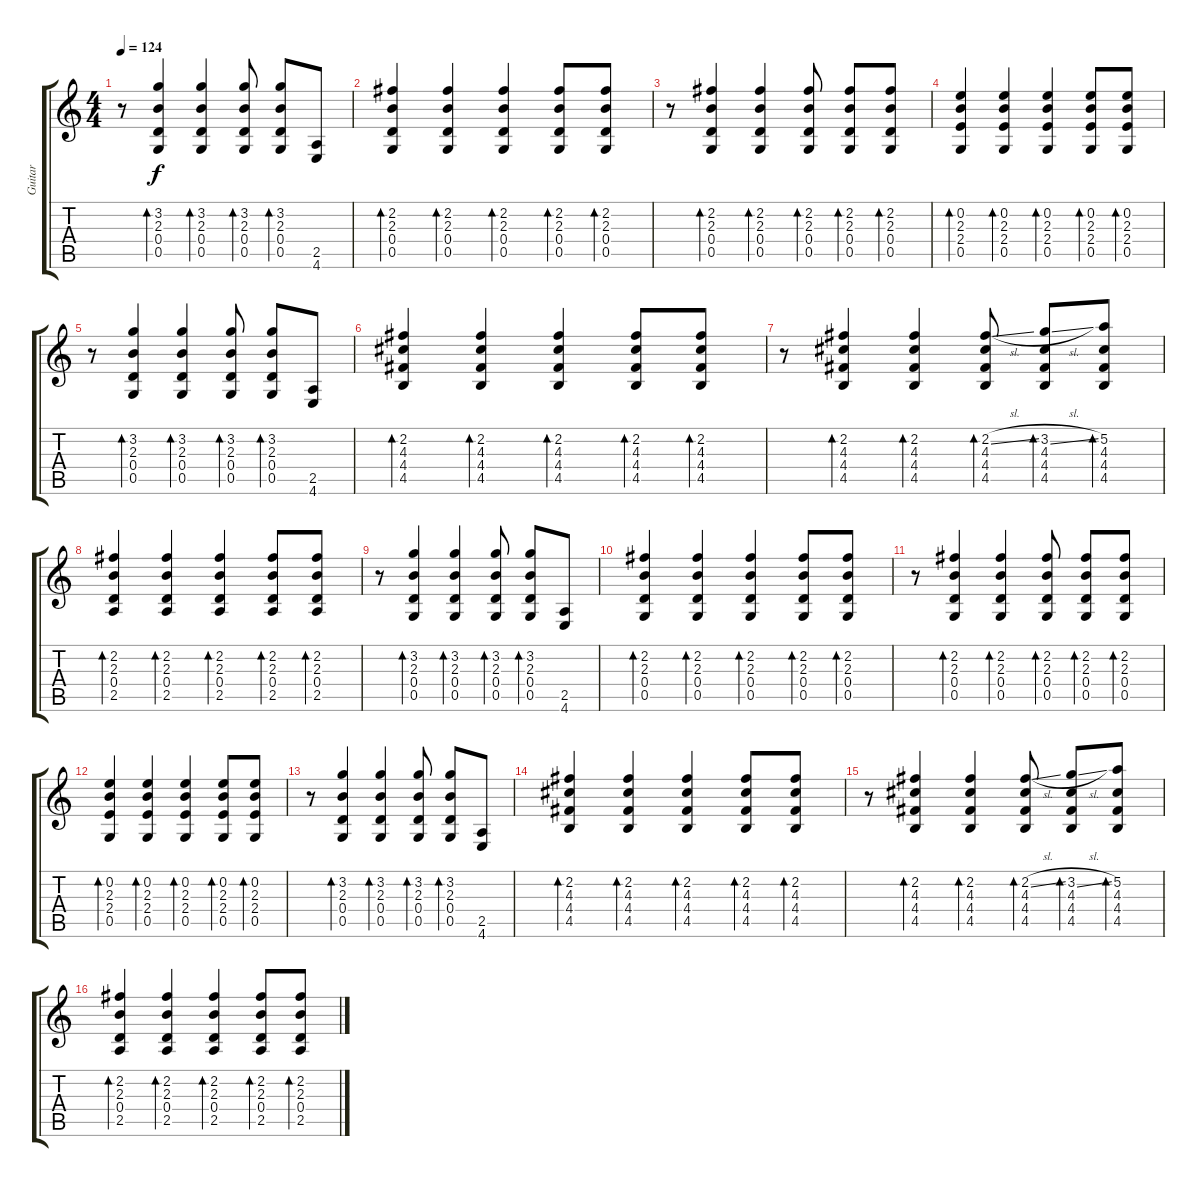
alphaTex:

\track ("Guitar" "Guitar") {instrument distortionguitar}
\staff {score tabs}
\tuning (G4 E4 A3 D3 G2 C2) {hide}
\ts (4 4)
\tempo 124
\clef g2
\ks c
r.8{dy f} (3.2 2.3 0.4 0.5).4{bd 60} (3.2 2.3 0.4 0.5).4{bd 60} (3.2 2.3 0.4 0.5).8{bd 60} (3.2 2.3 0.4 0.5).8{bd 60} (2.5 4.6).8 |
(2.2 2.3 0.4 0.5).4{bd 60} (2.2 2.3 0.4 0.5).4{bd 60} (2.2 2.3 0.4 0.5).4{bd 60} (2.2 2.3 0.4 0.5).8{bd 60} (2.2 2.3 0.4 0.5).8{bd 60} |
r.8 (2.2 2.3 0.4 0.5).4{bd 60} (2.2 2.3 0.4 0.5).4{bd 60} (2.2 2.3 0.4 0.5).8{bd 60} (2.2 2.3 0.4 0.5).8{bd 60} (2.2 2.3 0.4 0.5).8{bd 60} |
(0.2 2.3 2.4 0.5).4{bd 60} (0.2 2.3 2.4 0.5).4{bd 60} (0.2 2.3 2.4 0.5).4{bd 60} (0.2 2.3 2.4 0.5).8{bd 60} (0.2 2.3 2.4 0.5).8{bd 60} |
r.8 (3.2 2.3 0.4 0.5).4{bd 60} (3.2 2.3 0.4 0.5).4{bd 60} (3.2 2.3 0.4 0.5).8{bd 60} (3.2 2.3 0.4 0.5).8{bd 60} (2.5 4.6).8 |
(2.2 4.3 4.4 4.5).4{bd 60} (2.2 4.3 4.4 4.5).4{bd 60} (2.2 4.3 4.4 4.5).4{bd 60} (2.2 4.3 4.4 4.5).8{bd 60} (2.2 4.3 4.4 4.5).8{bd 60} |
r.8 (2.2 4.3 4.4 4.5).4{bd 60} (2.2 4.3 4.4 4.5).4{bd 60} (2.2{sl} 4.3 4.4 4.5).8{bd 60} (3.2{sl} 4.3 4.4 4.5).8{bd 60} (5.2 4.3 4.4 4.5).8{bd 60} |
(2.2 2.3 0.4 2.5).4{bd 60} (2.2 2.3 0.4 2.5).4{bd 60} (2.2 2.3 0.4 2.5).4{bd 60} (2.2 2.3 0.4 2.5).8{bd 60} (2.2 2.3 0.4 2.5).8{bd 60} |
r.8 (3.2 2.3 0.4 0.5).4{bd 60} (3.2 2.3 0.4 0.5).4{bd 60} (3.2 2.3 0.4 0.5).8{bd 60} (3.2 2.3 0.4 0.5).8{bd 60} (2.5 4.6).8 |
(2.2 2.3 0.4 0.5).4{bd 60} (2.2 2.3 0.4 0.5).4{bd 60} (2.2 2.3 0.4 0.5).4{bd 60} (2.2 2.3 0.4 0.5).8{bd 60} (2.2 2.3 0.4 0.5).8{bd 60} |
r.8 (2.2 2.3 0.4 0.5).4{bd 60} (2.2 2.3 0.4 0.5).4{bd 60} (2.2 2.3 0.4 0.5).8{bd 60} (2.2 2.3 0.4 0.5).8{bd 60} (2.2 2.3 0.4 0.5).8{bd 60} |
(0.2 2.3 2.4 0.5).4{bd 60} (0.2 2.3 2.4 0.5).4{bd 60} (0.2 2.3 2.4 0.5).4{bd 60} (0.2 2.3 2.4 0.5).8{bd 60} (0.2 2.3 2.4 0.5).8{bd 60} |
r.8 (3.2 2.3 0.4 0.5).4{bd 60} (3.2 2.3 0.4 0.5).4{bd 60} (3.2 2.3 0.4 0.5).8{bd 60} (3.2 2.3 0.4 0.5).8{bd 60} (2.5 4.6).8 |
(2.2 4.3 4.4 4.5).4{bd 60} (2.2 4.3 4.4 4.5).4{bd 60} (2.2 4.3 4.4 4.5).4{bd 60} (2.2 4.3 4.4 4.5).8{bd 60} (2.2 4.3 4.4 4.5).8{bd 60} |
r.8 (2.2 4.3 4.4 4.5).4{bd 60} (2.2 4.3 4.4 4.5).4{bd 60} (2.2{sl} 4.3 4.4 4.5).8{bd 60} (3.2{sl} 4.3 4.4 4.5).8{bd 60} (5.2 4.3 4.4 4.5).8{bd 60} |
(2.2 2.3 0.4 2.5).4{bd 60} (2.2 2.3 0.4 2.5).4{bd 60} (2.2 2.3 0.4 2.5).4{bd 60} (2.2 2.3 0.4 2.5).8{bd 60} (2.2 2.3 0.4 2.5).8{bd 60}
